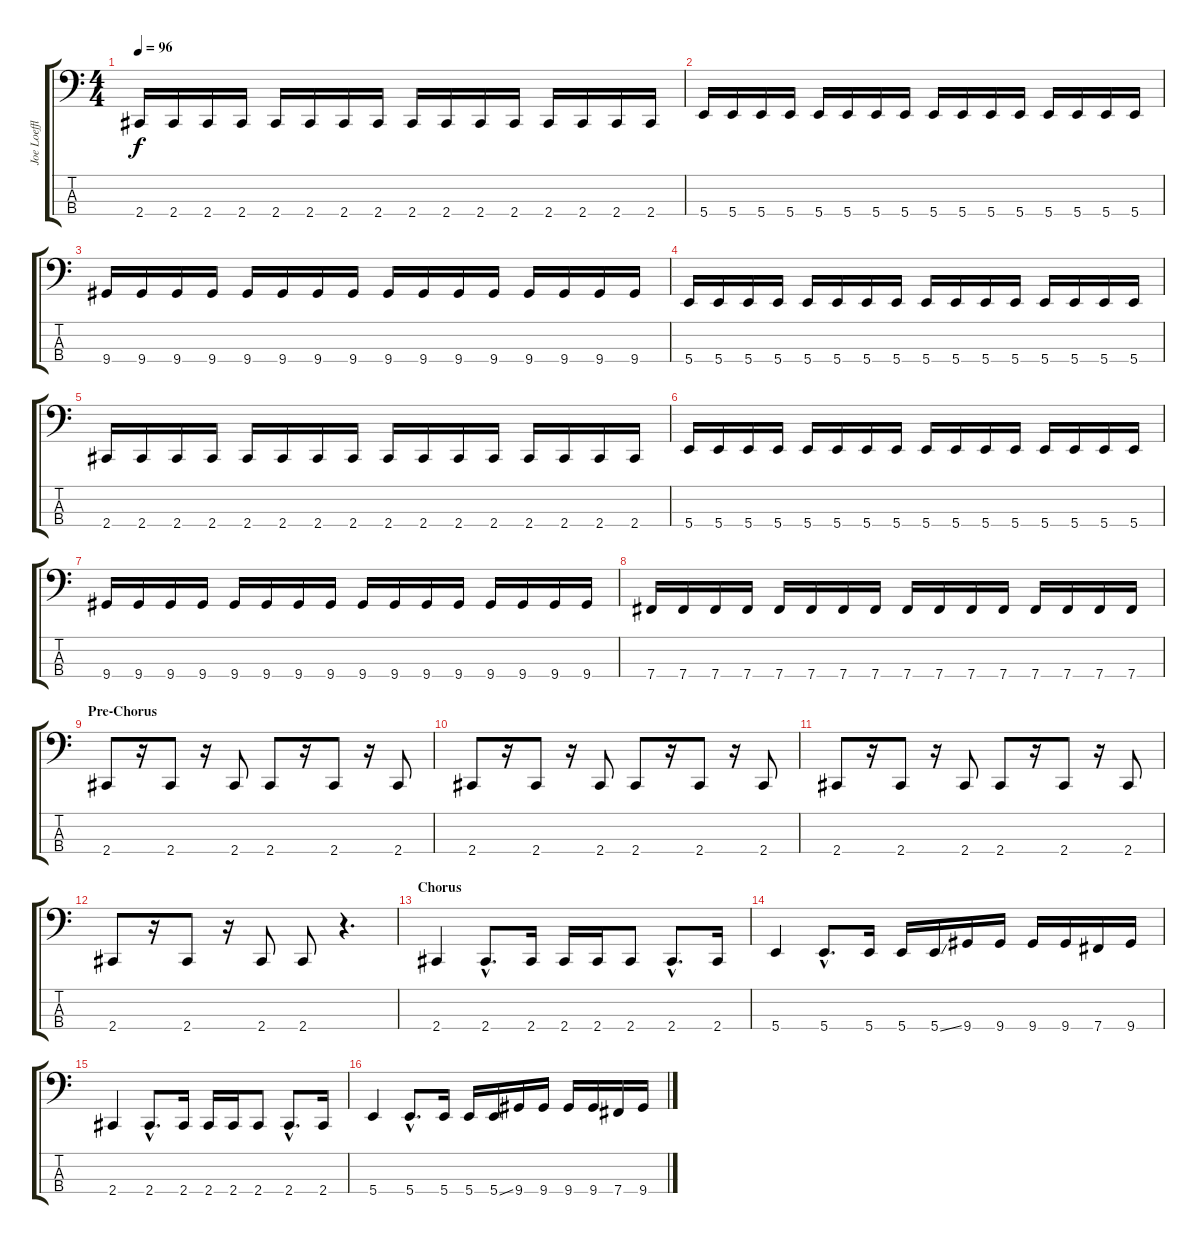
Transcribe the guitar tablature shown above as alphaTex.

\track ("Joe Loeffler - Bass" "Joe Loeffl") {instrument electricbasspick}
\staff {score tabs}
\tuning (E2 B1 Gb1 B0) {hide}
\ts (4 4)
\tempo 96
\clef f4
\ks c
2.4.16{dy f} 2.4.16 2.4.16 2.4.16 2.4.16 2.4.16 2.4.16 2.4.16 2.4.16 2.4.16 2.4.16 2.4.16 2.4.16 2.4.16 2.4.16 2.4.16 |
5.4.16 5.4.16 5.4.16 5.4.16 5.4.16 5.4.16 5.4.16 5.4.16 5.4.16 5.4.16 5.4.16 5.4.16 5.4.16 5.4.16 5.4.16 5.4.16 |
9.4.16 9.4.16 9.4.16 9.4.16 9.4.16 9.4.16 9.4.16 9.4.16 9.4.16 9.4.16 9.4.16 9.4.16 9.4.16 9.4.16 9.4.16 9.4.16 |
5.4.16 5.4.16 5.4.16 5.4.16 5.4.16 5.4.16 5.4.16 5.4.16 5.4.16 5.4.16 5.4.16 5.4.16 5.4.16 5.4.16 5.4.16 5.4.16 |
2.4.16 2.4.16 2.4.16 2.4.16 2.4.16 2.4.16 2.4.16 2.4.16 2.4.16 2.4.16 2.4.16 2.4.16 2.4.16 2.4.16 2.4.16 2.4.16 |
5.4.16 5.4.16 5.4.16 5.4.16 5.4.16 5.4.16 5.4.16 5.4.16 5.4.16 5.4.16 5.4.16 5.4.16 5.4.16 5.4.16 5.4.16 5.4.16 |
9.4.16 9.4.16 9.4.16 9.4.16 9.4.16 9.4.16 9.4.16 9.4.16 9.4.16 9.4.16 9.4.16 9.4.16 9.4.16 9.4.16 9.4.16 9.4.16 |
7.4.16 7.4.16 7.4.16 7.4.16 7.4.16 7.4.16 7.4.16 7.4.16 7.4.16 7.4.16 7.4.16 7.4.16 7.4.16 7.4.16 7.4.16 7.4.16 |
\section ("" "Pre-Chorus")
2.4.8 r.16 2.4.8 r.16 2.4.8 2.4.8 r.16 2.4.8 r.16 2.4.8 |
2.4.8 r.16 2.4.8 r.16 2.4.8 2.4.8 r.16 2.4.8 r.16 2.4.8 |
2.4.8 r.16 2.4.8 r.16 2.4.8 2.4.8 r.16 2.4.8 r.16 2.4.8 |
2.4.8 r.16 2.4.8 r.16 2.4.8 2.4.8 r.4{d} |
\section ("" "Chorus")
2.4.4 2.4{hac}.8{d} 2.4.16 2.4.16 2.4.16 2.4.8 2.4{hac}.8{d} 2.4.16 |
5.4.4 5.4{hac}.8{d} 5.4.16 5.4.16 5.4{ss}.16 9.4.16 9.4.16 9.4.16 9.4.16 7.4.16 9.4.16 |
2.4.4 2.4{hac}.8{d} 2.4.16 2.4.16 2.4.16 2.4.8 2.4{hac}.8{d} 2.4.16 |
5.4.4 5.4{hac}.8{d} 5.4.16 5.4.16 5.4{ss}.16 9.4.16 9.4.16 9.4.16 9.4.16 7.4.16 9.4.16
